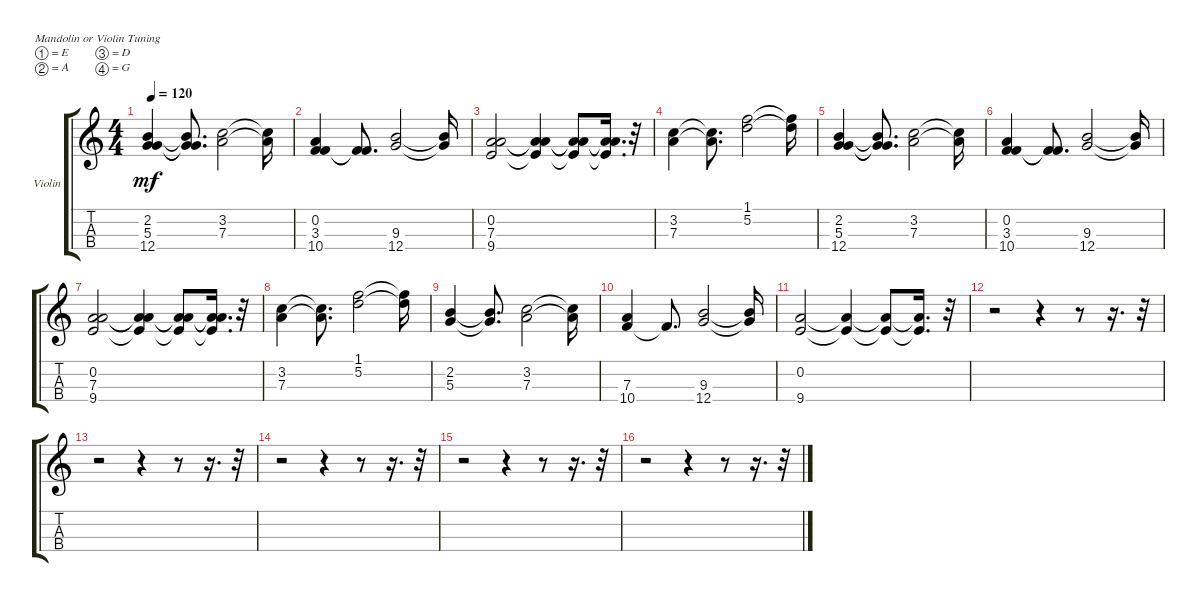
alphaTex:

\bracketExtendMode groupsimilarinstruments
\firstSystemTrackNameOrientation horizontal
\otherSystemsTrackNameOrientation horizontal
\track ("" "Violin") {instrument violin}
\staff {score tabs}
\tuning (E5 A4 D4 G3)
\ts (4 4)
\tempo 120
\clef g2
\ks c
(5.3 12.4 2.2).4{dy mf} (5.3{t} 12.4{t} 2.2{t}).8{d} (3.2 7.3).2 (3.2{t} 7.3{t}).16 |
(3.3 10.4 0.2).4 (3.3{t} 10.4{t}).8{d} (9.3 12.4).2 (9.3{t} 12.4{t}).16 |
(0.2 7.3 9.4).2 (0.2{t} 7.3{t} 9.4{t}).4 (0.2{t} 7.3{t} 9.4{t}).8 (0.2{t} 7.3{t} 9.4{t}).16{d} r.32 |
(3.2 7.3).4 (3.2{t} 7.3{t}).8{d} (5.2 1.1).2 (5.2{t} 1.1{t}).16 |
(5.3 12.4 2.2).4 (5.3{t} 12.4{t} 2.2{t}).8{d} (3.2 7.3).2 (3.2{t} 7.3{t}).16 |
(3.3 10.4 0.2).4 (3.3{t} 10.4{t}).8{d} (9.3 12.4).2 (9.3{t} 12.4{t}).16 |
(0.2 7.3 9.4).2 (0.2{t} 7.3{t} 9.4{t}).4 (0.2{t} 7.3{t} 9.4{t}).8 (0.2{t} 7.3{t} 9.4{t}).16{d} r.32 |
(3.2 7.3).4 (3.2{t} 7.3{t}).8{d} (5.2 1.1).2 (5.2{t} 1.1{t}).16 |
(2.2 5.3).4 (2.2{t} 5.3{t}).8{d} (3.2 7.3).2 (3.2{t} 7.3{t}).16 |
(7.3 10.4).4 10.4{t}.8{d} (9.3 12.4).2 (9.3{t} 12.4{t}).16 |
(9.4 0.2).2 (9.4{t} 0.2{t}).4 (9.4{t} 0.2{t}).8 (9.4{t} 0.2{t}).16{d} r.32 |
r.2 r.4 r.8 r.16{d} r.32 |
r.2 r.4 r.8 r.16{d} r.32 |
r.2 r.4 r.8 r.16{d} r.32 |
r.2 r.4 r.8 r.16{d} r.32 |
r.2 r.4 r.8 r.16{d} r.32
